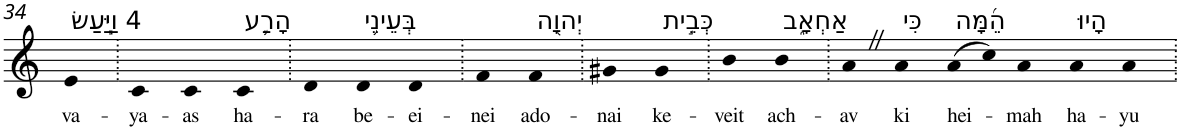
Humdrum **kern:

**kern	**text
*part1	*part1
*staff1	*staff1
*I"Piano	*
*I'Pno	*
!!LO:PB:g=z
*clefG2	*
*k[]	*
=34	=34
!LO:TX:a:t=4 וַיַּ֧עַשׂ	!
!	!LO:LY:b
4e	va-
=35.	=35.
!	!LO:LY:b
4c	-ya-
!	!LO:LY:b
4c	-as
!LO:TX:a:t=הָרַ֛ע	!
!	!LO:LY:b
4c	ha-
=36.	=36.
!	!LO:LY:b
4d	-ra
!LO:TX:a:t=בְּעֵינֵ֥י	!
!	!LO:LY:b
4d	be-
!	!LO:LY:b
4d	-ei-
=37.	=37.
!	!LO:LY:b
4f	-nei
!LO:TX:a:t=יְהוָ֖ה	!
!	!LO:LY:b
4f	ado-
=38.	=38.
!	!LO:LY:b
4g#X	-nai
!LO:TX:a:t=כְּבֵ֣ית	!
!	!LO:LY:b
4g#	ke-
=39.	=39.
!	!LO:LY:b
4b	-veit
!LO:TX:a:t=אַחְאָ֑ב	!
!	!LO:LY:b
4b	ach-
=40.	=40.
!	!LO:LY:b
4aZ	-av
!LO:TX:a:t=כִּי	!
!	!LO:LY:b
4a	ki
!LO:TX:a:t=הֵ֜מָּה	!
!	!LO:LY:b
(>8a	hei-
8cc)	.
!	!LO:LY:b
4a	-mah
!LO:TX:a:t=הָיוּ	!
!	!LO:LY:b
4a	ha-
!	!LO:LY:b
4a	-yu
=.	=.
*-	*-
